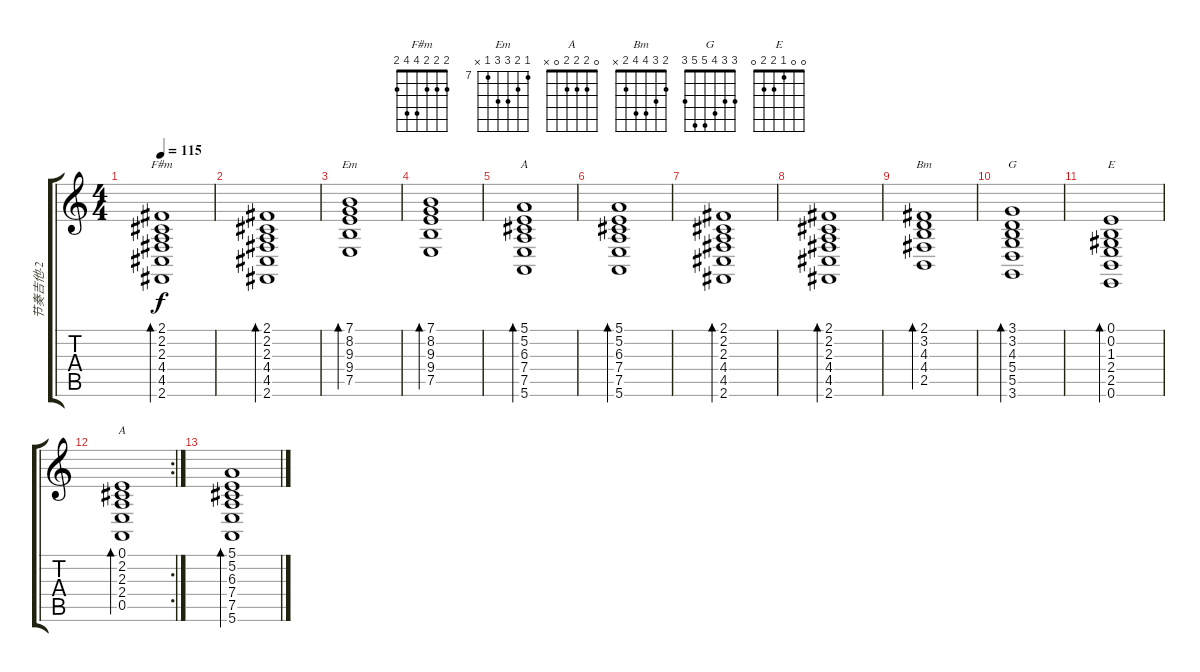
\track ("节奏吉他-2" "节奏吉他-2") {instrument acousticgrandpiano}
\staff {score tabs}
\tuning (E4 B3 G3 D3 A2 E2) {hide}
\chord ("F#m" 2 2 2 4 4 2)
\chord ("Em" 7 8 9 9 7 x) {firstfret 7}
\chord ("A" 5 5 6 7 7 5) {firstfret 5}
\chord ("Bm" 2 3 4 4 2 x)
\chord ("G" 3 3 4 5 5 3)
\chord ("E" 0 0 1 2 2 0)
\chord ("A" 0 2 2 2 0 x)
\ts (4 4)
\tempo 115
\clef g2
\ks c
(2.1 2.2 2.3 4.4 4.5 2.6).1{bd 240 ch "F#m" dy f} |
(2.1 2.2 2.3 4.4 4.5 2.6).1{bd 240} |
(7.1 8.2 9.3 9.4 7.5).1{bd 240 ch "Em"} |
(7.1 8.2 9.3 9.4 7.5).1{bd 240} |
(5.1 5.2 6.3 7.4 7.5 5.6).1{bd 240 ch "A"} |
(5.1 5.2 6.3 7.4 7.5 5.6).1{bd 240} |
(2.1 2.2 2.3 4.4 4.5 2.6).1{bd 240} |
(2.1 2.2 2.3 4.4 4.5 2.6).1{bd 240} |
(2.1 3.2 4.3 4.4 2.5).1{bd 240 ch "Bm"} |
(3.1 3.2 4.3 5.4 5.5 3.6).1{bd 240 ch "G"} |
(0.1 0.2 1.3 2.4 2.5 0.6).1{bd 240 ch "E"} |
\rc 2
(0.1 2.2 2.3 2.4 0.5).1{bd 240 ch "A"} |
(5.1 5.2 6.3 7.4 7.5 5.6).1{bd 480}
